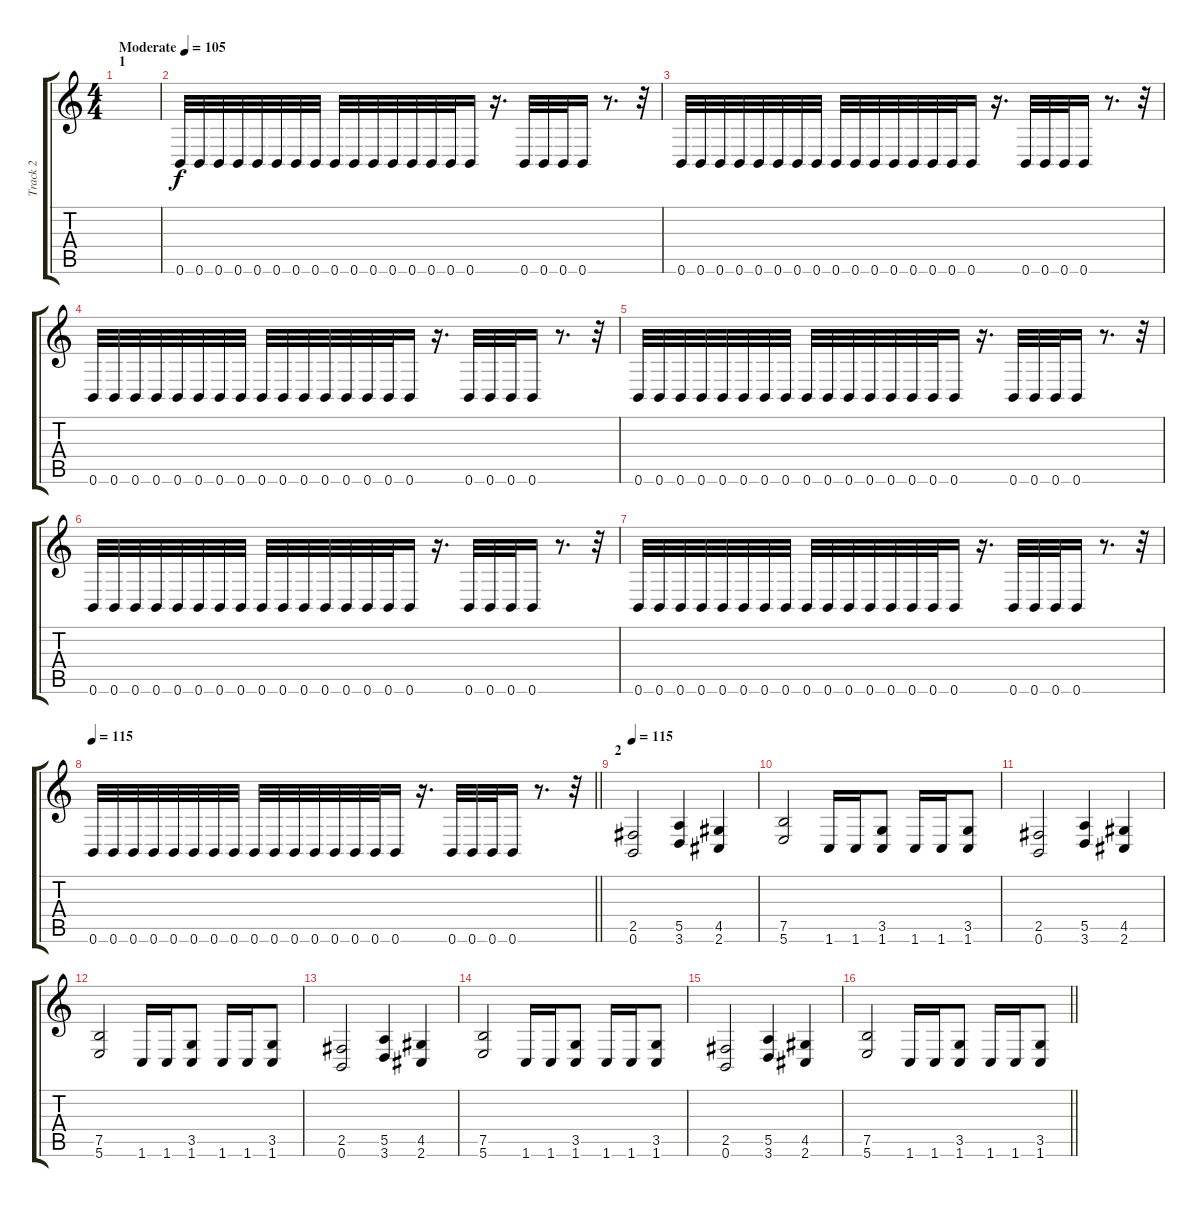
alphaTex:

\track ("Track 2" "Track 2") {instrument distortionguitar}
\staff {score tabs}
\tuning (B3 Gb3 D3 A2 E2 B1) {hide}
\ts (4 4)
\section ("" "1")
\tempo (105 "Moderate")
\clef g2
\ks c
|
0.6.32 0.6.32 0.6.32 0.6.32 0.6.32 0.6.32 0.6.32 0.6.32 0.6.32 0.6.32 0.6.32 0.6.32 0.6.32 0.6.32 0.6.32 0.6.16 r.16{d} 0.6.32 0.6.32 0.6.32 0.6.16 r.8{d} r.32 |
0.6.32 0.6.32 0.6.32 0.6.32 0.6.32 0.6.32 0.6.32 0.6.32 0.6.32 0.6.32 0.6.32 0.6.32 0.6.32 0.6.32 0.6.32 0.6.16 r.16{d} 0.6.32 0.6.32 0.6.32 0.6.16 r.8{d} r.32 |
0.6.32 0.6.32 0.6.32 0.6.32 0.6.32 0.6.32 0.6.32 0.6.32 0.6.32 0.6.32 0.6.32 0.6.32 0.6.32 0.6.32 0.6.32 0.6.16 r.16{d} 0.6.32 0.6.32 0.6.32 0.6.16 r.8{d} r.32 |
0.6.32 0.6.32 0.6.32 0.6.32 0.6.32 0.6.32 0.6.32 0.6.32 0.6.32 0.6.32 0.6.32 0.6.32 0.6.32 0.6.32 0.6.32 0.6.16 r.16{d} 0.6.32 0.6.32 0.6.32 0.6.16 r.8{d} r.32 |
0.6.32 0.6.32 0.6.32 0.6.32 0.6.32 0.6.32 0.6.32 0.6.32 0.6.32 0.6.32 0.6.32 0.6.32 0.6.32 0.6.32 0.6.32 0.6.16 r.16{d} 0.6.32 0.6.32 0.6.32 0.6.16 r.8{d} r.32 |
0.6.32 0.6.32 0.6.32 0.6.32 0.6.32 0.6.32 0.6.32 0.6.32 0.6.32 0.6.32 0.6.32 0.6.32 0.6.32 0.6.32 0.6.32 0.6.16 r.16{d} 0.6.32 0.6.32 0.6.32 0.6.16 r.8{d} r.32 |
\tempo 115
\barLineRight lightlight
0.6.32 0.6.32 0.6.32 0.6.32 0.6.32 0.6.32 0.6.32 0.6.32 0.6.32 0.6.32 0.6.32 0.6.32 0.6.32 0.6.32 0.6.32 0.6.16 r.16{d} 0.6.32 0.6.32 0.6.32 0.6.16 r.8{d} r.32 |
\section ("" "2")
\tempo 115
(2.5 0.6).2 (5.5 3.6).4 (4.5 2.6).4 |
(7.5 5.6).2 1.6.16 1.6.16 (3.5 1.6).8 1.6.16 1.6.16 (3.5 1.6).8 |
(2.5 0.6).2 (5.5 3.6).4 (4.5 2.6).4 |
(7.5 5.6).2 1.6.16 1.6.16 (3.5 1.6).8 1.6.16 1.6.16 (3.5 1.6).8 |
(2.5 0.6).2 (5.5 3.6).4 (4.5 2.6).4 |
(7.5 5.6).2 1.6.16 1.6.16 (3.5 1.6).8 1.6.16 1.6.16 (3.5 1.6).8 |
(2.5 0.6).2 (5.5 3.6).4 (4.5 2.6).4 |
\barLineRight lightlight
(7.5 5.6).2 1.6.16 1.6.16 (3.5 1.6).8 1.6.16 1.6.16 (3.5 1.6).8
